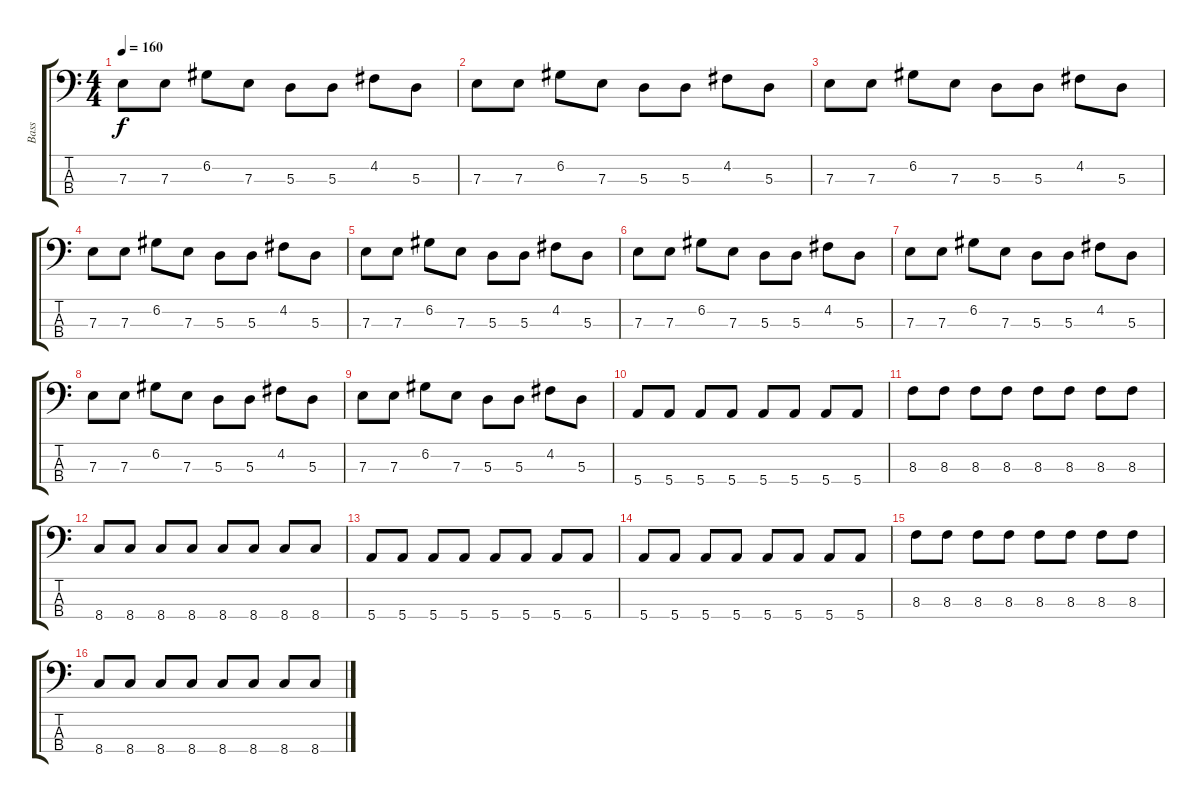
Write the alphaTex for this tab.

\track ("Bass" "Bass") {instrument electricbassfinger}
\staff {score tabs}
\tuning (G2 D2 A1 E1) {hide}
\ts (4 4)
\tempo 160
\clef f4
\ks c
7.3.8{dy f} 7.3.8 6.2.8 7.3.8 5.3.8 5.3.8 4.2.8 5.3.8 |
7.3.8 7.3.8 6.2.8 7.3.8 5.3.8 5.3.8 4.2.8 5.3.8 |
7.3.8 7.3.8 6.2.8 7.3.8 5.3.8 5.3.8 4.2.8 5.3.8 |
7.3.8 7.3.8 6.2.8 7.3.8 5.3.8 5.3.8 4.2.8 5.3.8 |
7.3.8 7.3.8 6.2.8 7.3.8 5.3.8 5.3.8 4.2.8 5.3.8 |
7.3.8 7.3.8 6.2.8 7.3.8 5.3.8 5.3.8 4.2.8 5.3.8 |
7.3.8 7.3.8 6.2.8 7.3.8 5.3.8 5.3.8 4.2.8 5.3.8 |
7.3.8 7.3.8 6.2.8 7.3.8 5.3.8 5.3.8 4.2.8 5.3.8 |
7.3.8 7.3.8 6.2.8 7.3.8 5.3.8 5.3.8 4.2.8 5.3.8 |
5.4.8 5.4.8 5.4.8 5.4.8 5.4.8 5.4.8 5.4.8 5.4.8 |
8.3.8 8.3.8 8.3.8 8.3.8 8.3.8 8.3.8 8.3.8 8.3.8 |
8.4.8 8.4.8 8.4.8 8.4.8 8.4.8 8.4.8 8.4.8 8.4.8 |
5.4.8 5.4.8 5.4.8 5.4.8 5.4.8 5.4.8 5.4.8 5.4.8 |
5.4.8 5.4.8 5.4.8 5.4.8 5.4.8 5.4.8 5.4.8 5.4.8 |
8.3.8 8.3.8 8.3.8 8.3.8 8.3.8 8.3.8 8.3.8 8.3.8 |
8.4.8 8.4.8 8.4.8 8.4.8 8.4.8 8.4.8 8.4.8 8.4.8
